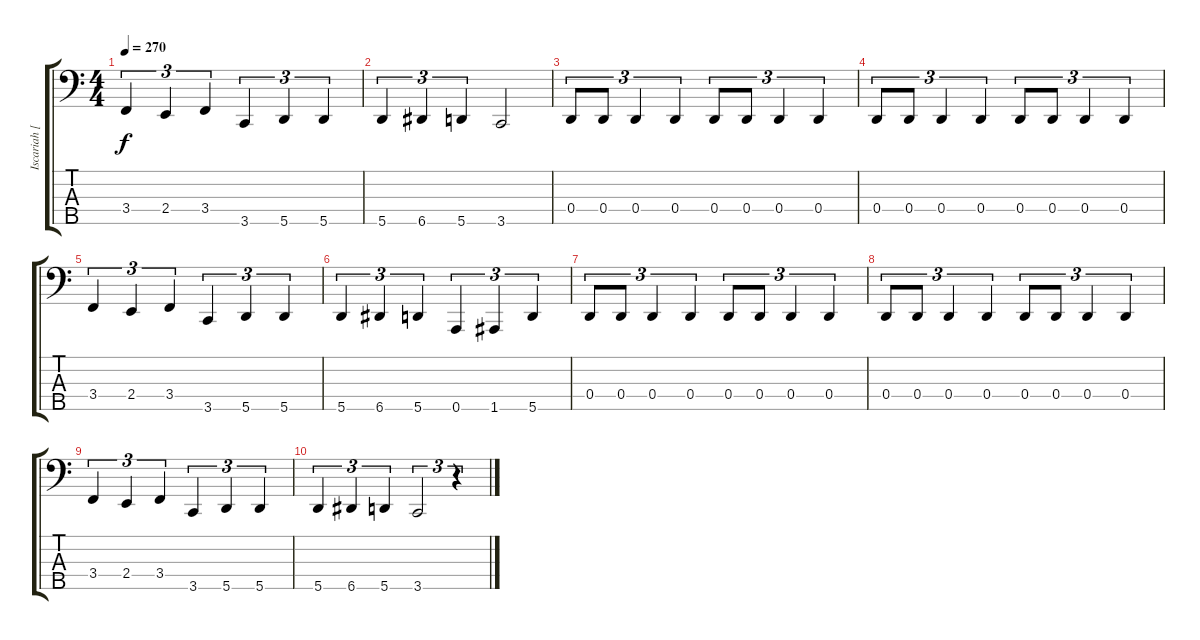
\track ("Iscariah [Bass]" "Iscariah [") {instrument electricbasspick}
\staff {score tabs}
\tuning (F2 C2 G1 D1 A0) {hide}
\ts (4 4)
\tempo 270
\clef f4
\ks c
3.4.4{tu (3 2) dy f} 2.4.4{tu (3 2)} 3.4.4{tu (3 2)} 3.5.4{tu (3 2)} 5.5.4{tu (3 2)} 5.5.4{tu (3 2)} |
5.5.4{tu (3 2)} 6.5.4{tu (3 2)} 5.5.4{tu (3 2)} 3.5.2 |
0.4.8{tu (3 2)} 0.4.8{tu (3 2)} 0.4.4{tu (3 2)} 0.4.4{tu (3 2)} 0.4.8{tu (3 2)} 0.4.8{tu (3 2)} 0.4.4{tu (3 2)} 0.4.4{tu (3 2)} |
0.4.8{tu (3 2)} 0.4.8{tu (3 2)} 0.4.4{tu (3 2)} 0.4.4{tu (3 2)} 0.4.8{tu (3 2)} 0.4.8{tu (3 2)} 0.4.4{tu (3 2)} 0.4.4{tu (3 2)} |
3.4.4{tu (3 2)} 2.4.4{tu (3 2)} 3.4.4{tu (3 2)} 3.5.4{tu (3 2)} 5.5.4{tu (3 2)} 5.5.4{tu (3 2)} |
5.5.4{tu (3 2)} 6.5.4{tu (3 2)} 5.5.4{tu (3 2)} 0.5.4{tu (3 2)} 1.5.4{tu (3 2)} 5.5.4{tu (3 2)} |
0.4.8{tu (3 2)} 0.4.8{tu (3 2)} 0.4.4{tu (3 2)} 0.4.4{tu (3 2)} 0.4.8{tu (3 2)} 0.4.8{tu (3 2)} 0.4.4{tu (3 2)} 0.4.4{tu (3 2)} |
0.4.8{tu (3 2)} 0.4.8{tu (3 2)} 0.4.4{tu (3 2)} 0.4.4{tu (3 2)} 0.4.8{tu (3 2)} 0.4.8{tu (3 2)} 0.4.4{tu (3 2)} 0.4.4{tu (3 2)} |
3.4.4{tu (3 2)} 2.4.4{tu (3 2)} 3.4.4{tu (3 2)} 3.5.4{tu (3 2)} 5.5.4{tu (3 2)} 5.5.4{tu (3 2)} |
5.5.4{tu (3 2)} 6.5.4{tu (3 2)} 5.5.4{tu (3 2)} 3.5.2{tu (3 2)} r.4{tu (3 2)}
